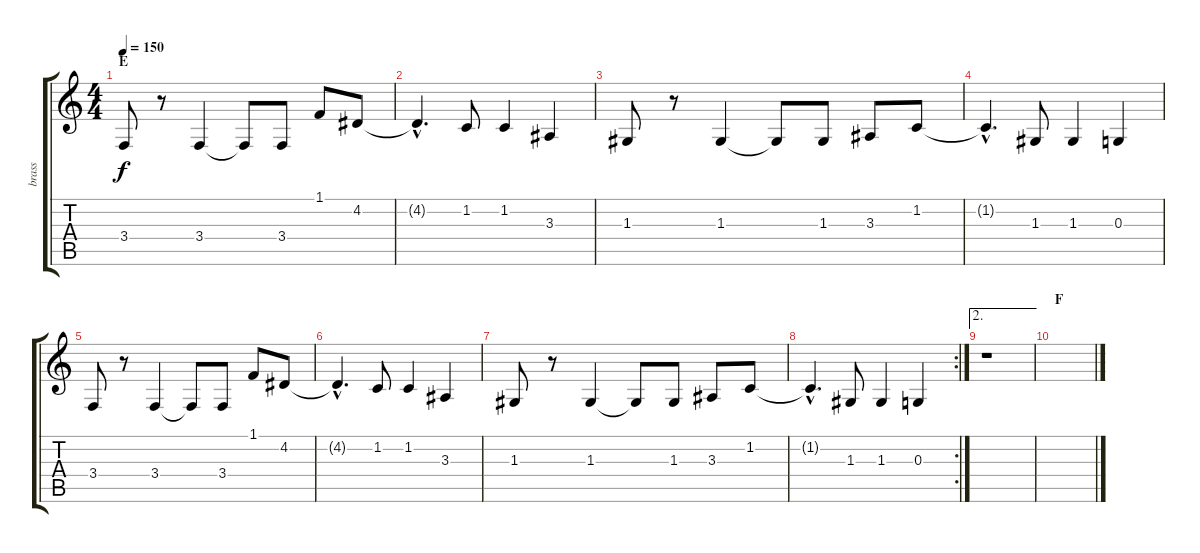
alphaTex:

\track ("brass" "brass") {instrument brasssection}
\staff {score tabs}
\tuning (E4 B3 G3 D3 A2 E2) {hide}
\ts (4 4)
\section ("" "E")
\tempo 150
\clef g2
\ks c
3.4.8{dy f} r.8 3.4.4 3.4{t}.8 3.4.8 1.1.8 4.2.8 |
4.2{hac t}.4{d} 1.2.8 1.2.4 3.3.4 |
1.3.8 r.8 1.3.4 1.3{t}.8 1.3.8 3.3.8 1.2.8 |
1.2{hac t}.4{d} 1.3.8 1.3.4 0.3.4 |
3.4.8 r.8 3.4.4 3.4{t}.8 3.4.8 1.1.8 4.2.8 |
4.2{hac t}.4{d} 1.2.8 1.2.4 3.3.4 |
1.3.8 r.8 1.3.4 1.3{t}.8 1.3.8 3.3.8 1.2.8 |
\rc 2
1.2{hac t}.4{d} 1.3.8 1.3.4 0.3.4 |
\ae 2
r.1 |
\section ("" "F")
